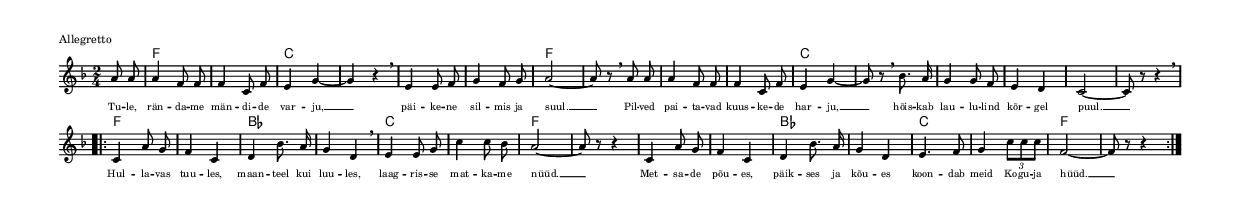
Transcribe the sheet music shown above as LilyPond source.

\header{
  % title = "Tule, rändame"
  % composer = "J. Mandre"
  % poet = "J. Kork"
  % tagline = ""
  meter = "Allegretto"
}

#(set-global-staff-size 10)

%\paper {
%  #(set-paper-size "a6")% 'landscape)
%  between-system-spacing = #-1
%  between-system-padding = #-1
%  %ragged-bottom=##f
%  %ragged-last-bottom=##f
%}

mBreak = { \break }

cfgSong = {
  \key f \major
  \time 2/4
  \autoBeamOff
  \partial 4
}

cfgText = {
  \set fontSize = #-2
}

melody = {
  \cfgSong
  \set melismaBusyProperties = #'()
  \relative c''{
    a8 a a4 f8 f
    f4 c8 f e4 g ~ g r4
      \breathe
    e4 e8 f g4 f8 g a2 ~ a8 r8
      \breathe
    a8 a | a4 f8 f f4 c8 f e4 g ~ g8 r8
      \breathe
    bes8. a16 | g4 g8 f e4 d c2 ~ c8 r8 r4
      \breathe
      \mBreak
    \repeat volta 2 {
      c4 a'8 g f4 c
      d4 bes'8. a16 g4 d
        \breathe
      e4 e8 g c4 c8 bes a2 ~ a8 r8 r4
      c,4 a'8 g f4 c
      d4 bes'8. a16 g4 d
      e4. f8 g4 \times 2/3 { c8[c c] }
      f,2 ~ f8 r8 r4
    }
      %\bar "|."
  }
}

songChords = \chordmode {
  s4
  f2 f
  c2 c c c
  f2 f f f
  c2 c c c c c
  f2 f bes bes c c f f
  f2 f bes bes c c f f
}

verseOne = \lyricmode {
  %\set stanza = "1."
  Tu -- le, rän -- da -- me män -- di -- de var -- ju, __ _
  päi -- ke -- ne sil -- mis ja suul. __ _
  Pil -- ved pai -- ta -- vad kuus -- ke -- de har -- ju, __ _
  hõis -- kab lau -- lu -- lind kõr -- gel puul. __ _

  Hul -- la -- vas tuu -- les, maan -- teel kui luu -- les,
  laag -- ris -- se mat -- ka -- me nüüd. __ _
  Met -- sa -- de põu -- es, päik -- ses ja kõu -- es
  koon -- dab meid Ko -- gu -- ja hüüd. __ _
}

\score {
  {
    <<
      \chords { \set chordChanges = ##t \songChords }
      { \melody }
      \addlyrics { \verseOne }
    >>
  }

  \layout {
    indent = #0
    %ragged-last = ##t
    \context {
      \Lyrics
      fontSize = #-2
    }
    \context {
      \Score
      \remove "Bar_number_engraver"
    }
  }
  \midi { \tempo 4 = 100 }
}


\version "2.8.1"
